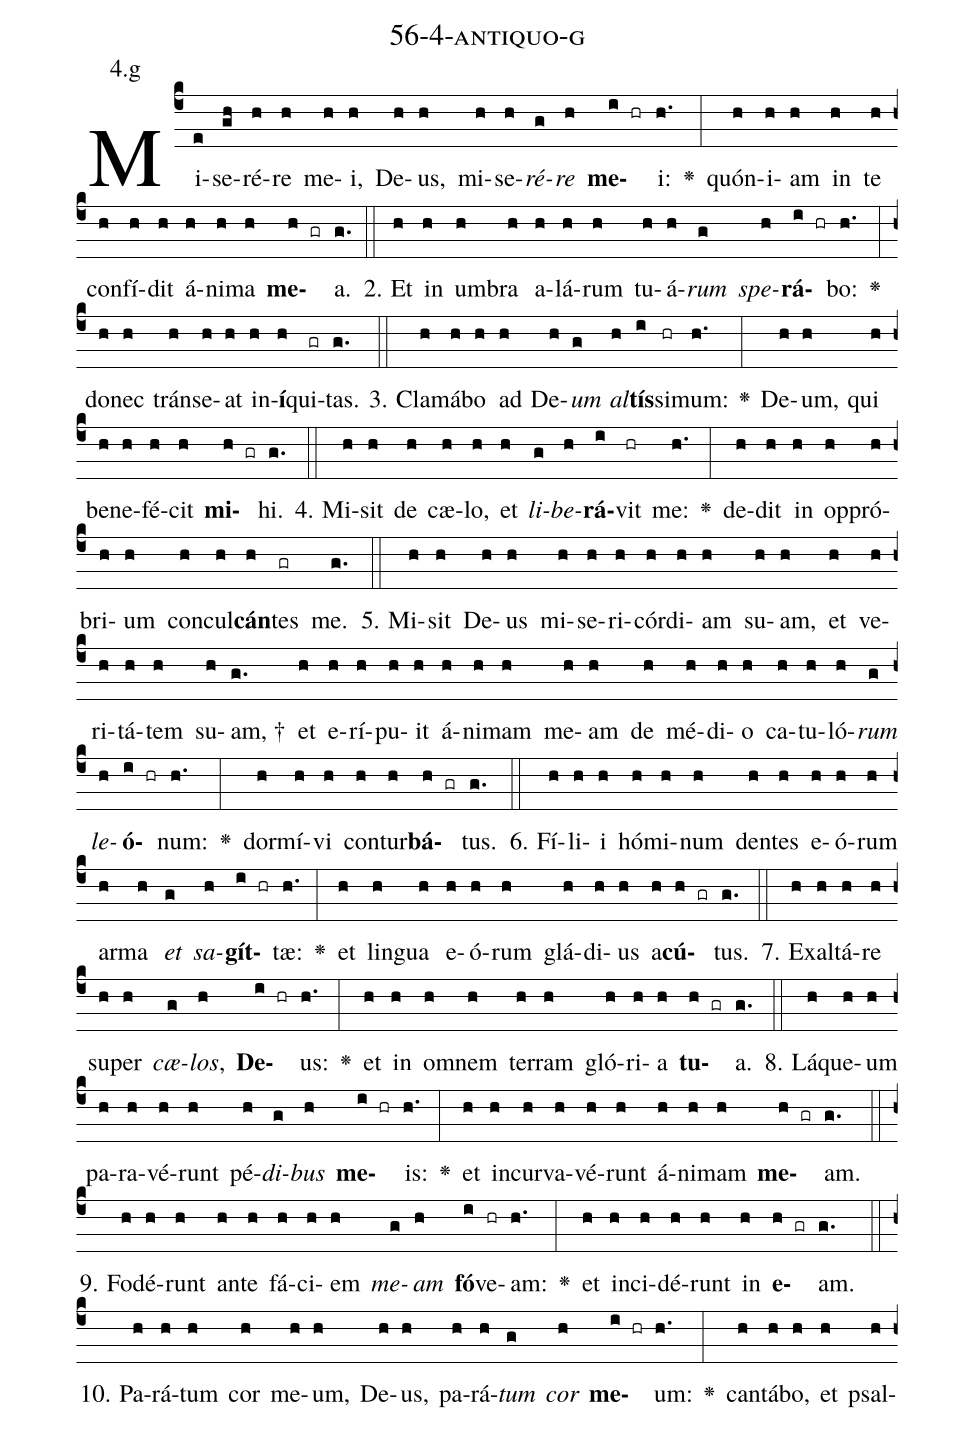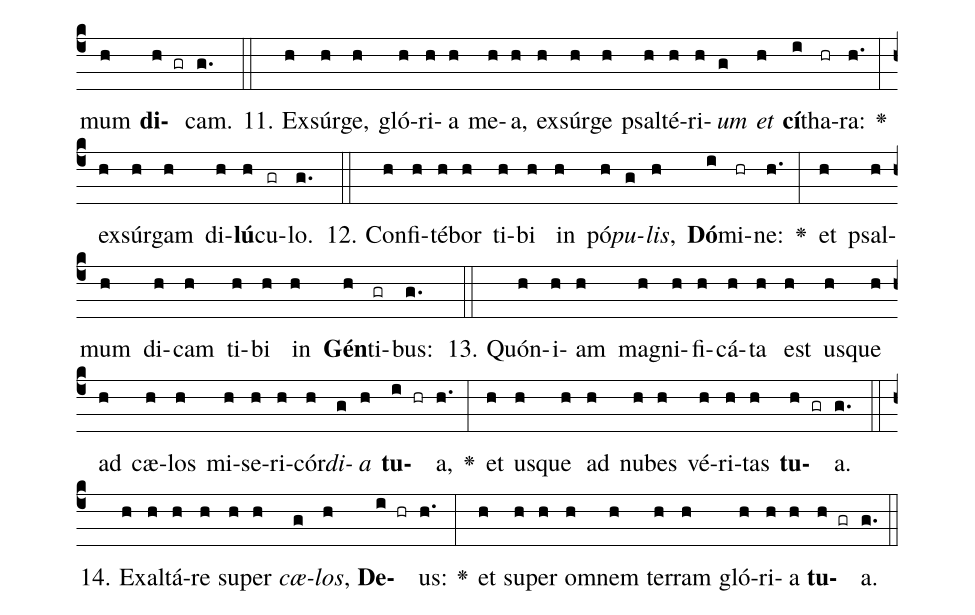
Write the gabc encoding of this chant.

name: 56-4-antiquo-g;
annotation: 4.g;
%%
(c4)Mi(e)se(gh)ré(h)re(h) me(h)i,(h) De(h)us,(h) mi(h)se(h)<i>ré</i>(g)<i>re</i>(h) <b>me</b>(i hr)i:(h.) <v>\greheightstar</v>(:) quón(h)i(h)am(h) in(h) te(h) con(h)fí(h)dit(h) á(h)ni(h)ma(h) <b>me</b>(h gr)a.(g.) (::)
2. Et(h) in(h) um(h)bra(h) a(h)lá(h)rum(h) tu(h)á(h)<i>rum</i>(g) <i>spe</i>(h)<b>rá</b>(i hr)bo:(h.) <v>\greheightstar</v>(:) do(h)nec(h) tráns(h)e(h)at(h) in(h)<b>í</b>(h)qui(gr)tas.(g.) (::)
3. Cla(h)má(h)bo(h) ad(h) De(h)<i>um</i>(g) <i>al</i>(h)<b>tís</b>(i)si(hr)mum:(h.) <v>\greheightstar</v>(:) De(h)um,(h) qui(h) be(h)ne(h)fé(h)cit(h) <b>mi</b>(h gr)hi.(g.) (::)
4. Mi(h)sit(h) de(h) cæ(h)lo,(h) et(h) <i>li</i>(g)<i>be</i>(h)<b>rá</b>(i)vit(hr) me:(h.) <v>\greheightstar</v>(:) de(h)dit(h) in(h) op(h)pró(h)bri(h)um(h) con(h)cul(h)<b>cán</b>(h)tes(gr) me.(g.) (::)
5. Mi(h)sit(h) De(h)us(h) mi(h)se(h)ri(h)cór(h)di(h)am(h) su(h)am,(h) et(h) ve(h)ri(h)tá(h)tem(h) su(h)am, †(g.) et(h) e(h)rí(h)pu(h)it(h) á(h)ni(h)mam(h) me(h)am(h) de(h) mé(h)di(h)o(h) ca(h)tu(h)ló(h)<i>rum</i>(g) <i>le</i>(h)<b>ó</b>(i hr)num:(h.) <v>\greheightstar</v>(:) dor(h)mí(h)vi(h) con(h)tur(h)<b>bá</b>(h gr)tus.(g.) (::)
6. Fí(h)li(h)i(h) hó(h)mi(h)num(h) den(h)tes(h) e(h)ó(h)rum(h) ar(h)ma(h) <i>et</i>(g) <i>sa</i>(h)<b>gít</b>(i hr)tæ:(h.) <v>\greheightstar</v>(:) et(h) lin(h)gua(h) e(h)ó(h)rum(h) glá(h)di(h)us(h) a(h)<b>cú</b>(h gr)tus.(g.) (::)
7. Ex(h)al(h)tá(h)re(h) su(h)per(h) <i>cæ</i>(g)<i>los</i>,(h) <b>De</b>(i hr)us:(h.) <v>\greheightstar</v>(:) et(h) in(h) om(h)nem(h) ter(h)ram(h) gló(h)ri(h)a(h) <b>tu</b>(h gr)a.(g.) (::)
8. Lá(h)que(h)um(h) pa(h)ra(h)vé(h)runt(h) pé(h)<i>di</i>(g)<i>bus</i>(h) <b>me</b>(i hr)is:(h.) <v>\greheightstar</v>(:) et(h) in(h)cur(h)va(h)vé(h)runt(h) á(h)ni(h)mam(h) <b>me</b>(h gr)am.(g.) (::)
9. Fo(h)dé(h)runt(h) an(h)te(h) fá(h)ci(h)em(h) <i>me</i>(g)<i>am</i>(h) <b>fó</b>(i)ve(hr)am:(h.) <v>\greheightstar</v>(:) et(h) in(h)ci(h)dé(h)runt(h) in(h) <b>e</b>(h gr)am.(g.) (::)
10. Pa(h)rá(h)tum(h) cor(h) me(h)um,(h) De(h)us,(h) pa(h)rá(h)<i>tum</i>(g) <i>cor</i>(h) <b>me</b>(i hr)um:(h.) <v>\greheightstar</v>(:) can(h)tá(h)bo,(h) et(h) psal(h)mum(h) <b>di</b>(h gr)cam.(g.) (::)
11. Ex(h)súr(h)ge,(h) gló(h)ri(h)a(h) me(h)a,(h) ex(h)súr(h)ge(h) psal(h)té(h)ri(h)<i>um</i>(g) <i>et</i>(h) <b>cí</b>(i)tha(hr)ra:(h.) <v>\greheightstar</v>(:) ex(h)súr(h)gam(h) di(h)<b>lú</b>(h)cu(gr)lo.(g.) (::)
12. Con(h)fi(h)té(h)bor(h) ti(h)bi(h) in(h) pó(h)<i>pu</i>(g)<i>lis</i>,(h) <b>Dó</b>(i)mi(hr)ne:(h.) <v>\greheightstar</v>(:) et(h) psal(h)mum(h) di(h)cam(h) ti(h)bi(h) in(h) <b>Gén</b>(h)ti(gr)bus:(g.) (::)
13. Quón(h)i(h)am(h) ma(h)gni(h)fi(h)cá(h)ta(h) est(h) us(h)que(h) ad(h) cæ(h)los(h) mi(h)se(h)ri(h)cór(h)<i>di</i>(g)<i>a</i>(h) <b>tu</b>(i hr)a,(h.) <v>\greheightstar</v>(:) et(h) us(h)que(h) ad(h) nu(h)bes(h) vé(h)ri(h)tas(h) <b>tu</b>(h gr)a.(g.) (::)
14. Ex(h)al(h)tá(h)re(h) su(h)per(h) <i>cæ</i>(g)<i>los</i>,(h) <b>De</b>(i hr)us:(h.) <v>\greheightstar</v>(:) et(h) su(h)per(h) om(h)nem(h) ter(h)ram(h) gló(h)ri(h)a(h) <b>tu</b>(h gr)a.(g.) (::)
